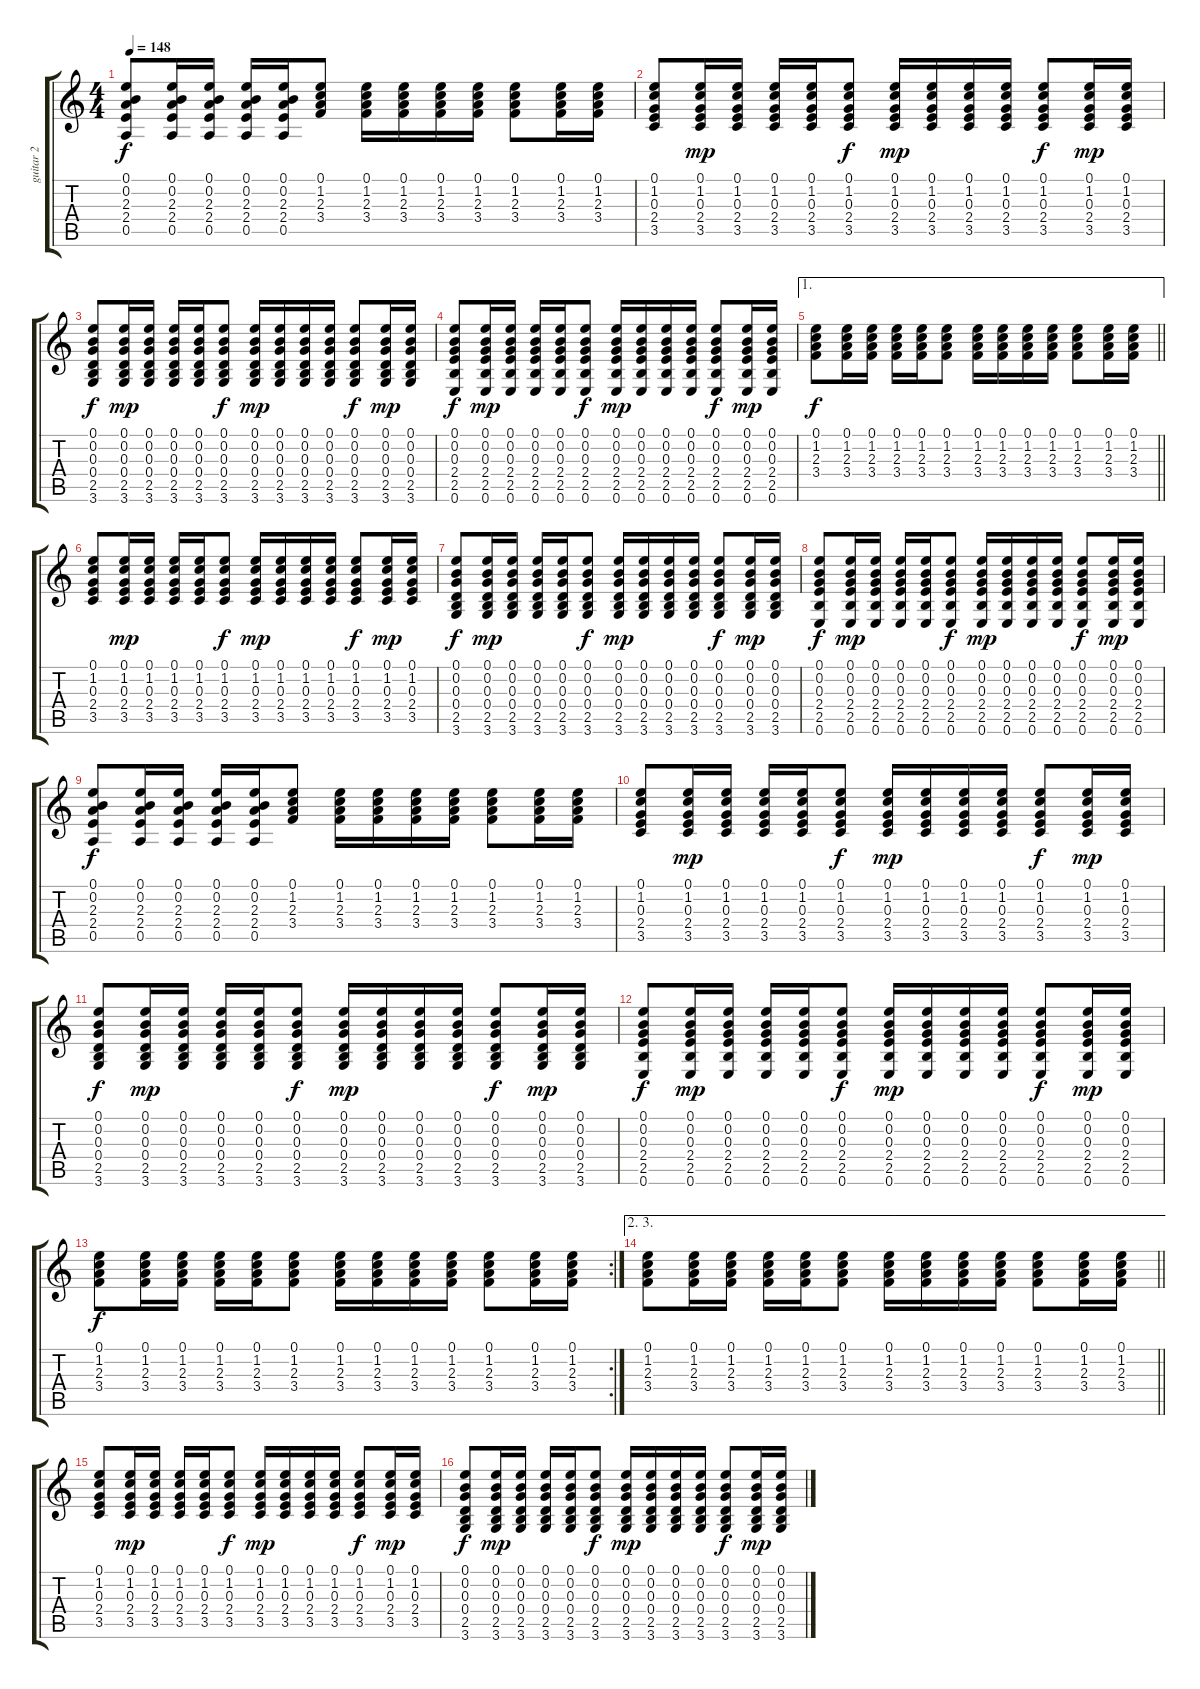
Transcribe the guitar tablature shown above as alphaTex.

\track ("guitar 2" "guitar 2") {instrument electricguitarjazz}
\staff {score tabs}
\tuning (E4 B3 G3 D3 A2 E2) {hide}
\ts (4 4)
\tempo 148
\clef g2
\ks c
(0.1 0.2 2.3 2.4 0.5).8{dy f} (0.1 0.2 2.3 2.4 0.5).16 (0.1 0.2 2.3 2.4 0.5).16 (0.1 0.2 2.3 2.4 0.5).16 (0.1 0.2 2.3 2.4 0.5).16 (0.1 1.2 2.3 3.4).8 (0.1 1.2 2.3 3.4).16 (0.1 1.2 2.3 3.4).16 (0.1 1.2 2.3 3.4).16 (0.1 1.2 2.3 3.4).16 (0.1 1.2 2.3 3.4).8 (0.1 1.2 2.3 3.4).16 (0.1 1.2 2.3 3.4).16 |
(0.1 1.2 0.3 2.4 3.5).8 (0.1 1.2 0.3 2.4 3.5).16{dy mp} (0.1 1.2 0.3 2.4 3.5).16 (0.1 1.2 0.3 2.4 3.5).16 (0.1 1.2 0.3 2.4 3.5).16 (0.1 1.2 0.3 2.4 3.5).8{dy f} (0.1 1.2 0.3 2.4 3.5).16{dy mp} (0.1 1.2 0.3 2.4 3.5).16 (0.1 1.2 0.3 2.4 3.5).16 (0.1 1.2 0.3 2.4 3.5).16 (0.1 1.2 0.3 2.4 3.5).8{dy f} (0.1 1.2 0.3 2.4 3.5).16{dy mp} (0.1 1.2 0.3 2.4 3.5).16 |
(0.1 0.2 0.3 0.4 2.5 3.6).8{dy f} (0.1 0.2 0.3 0.4 2.5 3.6).16{dy mp} (0.1 0.2 0.3 0.4 2.5 3.6).16 (0.1 0.2 0.3 0.4 2.5 3.6).16 (0.1 0.2 0.3 0.4 2.5 3.6).16 (0.1 0.2 0.3 0.4 2.5 3.6).8{dy f} (0.1 0.2 0.3 0.4 2.5 3.6).16{dy mp} (0.1 0.2 0.3 0.4 2.5 3.6).16 (0.1 0.2 0.3 0.4 2.5 3.6).16 (0.1 0.2 0.3 0.4 2.5 3.6).16 (0.1 0.2 0.3 0.4 2.5 3.6).8{dy f} (0.1 0.2 0.3 0.4 2.5 3.6).16{dy mp} (0.1 0.2 0.3 0.4 2.5 3.6).16 |
(0.1 0.2 0.3 2.4 2.5 0.6).8{dy f} (0.1 0.2 0.3 2.4 2.5 0.6).16{dy mp} (0.1 0.2 0.3 2.4 2.5 0.6).16 (0.1 0.2 0.3 2.4 2.5 0.6).16 (0.1 0.2 0.3 2.4 2.5 0.6).16 (0.1 0.2 0.3 2.4 2.5 0.6).8{dy f} (0.1 0.2 0.3 2.4 2.5 0.6).16{dy mp} (0.1 0.2 0.3 2.4 2.5 0.6).16 (0.1 0.2 0.3 2.4 2.5 0.6).16 (0.1 0.2 0.3 2.4 2.5 0.6).16 (0.1 0.2 0.3 2.4 2.5 0.6).8{dy f} (0.1 0.2 0.3 2.4 2.5 0.6).16{dy mp} (0.1 0.2 0.3 2.4 2.5 0.6).16 |
\ae 1
\barLineRight lightlight
(0.1 1.2 2.3 3.4).8{dy f} (0.1 1.2 2.3 3.4).16 (0.1 1.2 2.3 3.4).16 (0.1 1.2 2.3 3.4).16 (0.1 1.2 2.3 3.4).16 (0.1 1.2 2.3 3.4).8 (0.1 1.2 2.3 3.4).16 (0.1 1.2 2.3 3.4).16 (0.1 1.2 2.3 3.4).16 (0.1 1.2 2.3 3.4).16 (0.1 1.2 2.3 3.4).8 (0.1 1.2 2.3 3.4).16 (0.1 1.2 2.3 3.4).16 |
(0.1 1.2 0.3 2.4 3.5).8 (0.1 1.2 0.3 2.4 3.5).16{dy mp} (0.1 1.2 0.3 2.4 3.5).16 (0.1 1.2 0.3 2.4 3.5).16 (0.1 1.2 0.3 2.4 3.5).16 (0.1 1.2 0.3 2.4 3.5).8{dy f} (0.1 1.2 0.3 2.4 3.5).16{dy mp} (0.1 1.2 0.3 2.4 3.5).16 (0.1 1.2 0.3 2.4 3.5).16 (0.1 1.2 0.3 2.4 3.5).16 (0.1 1.2 0.3 2.4 3.5).8{dy f} (0.1 1.2 0.3 2.4 3.5).16{dy mp} (0.1 1.2 0.3 2.4 3.5).16 |
(0.1 0.2 0.3 0.4 2.5 3.6).8{dy f} (0.1 0.2 0.3 0.4 2.5 3.6).16{dy mp} (0.1 0.2 0.3 0.4 2.5 3.6).16 (0.1 0.2 0.3 0.4 2.5 3.6).16 (0.1 0.2 0.3 0.4 2.5 3.6).16 (0.1 0.2 0.3 0.4 2.5 3.6).8{dy f} (0.1 0.2 0.3 0.4 2.5 3.6).16{dy mp} (0.1 0.2 0.3 0.4 2.5 3.6).16 (0.1 0.2 0.3 0.4 2.5 3.6).16 (0.1 0.2 0.3 0.4 2.5 3.6).16 (0.1 0.2 0.3 0.4 2.5 3.6).8{dy f} (0.1 0.2 0.3 0.4 2.5 3.6).16{dy mp} (0.1 0.2 0.3 0.4 2.5 3.6).16 |
(0.1 0.2 0.3 2.4 2.5 0.6).8{dy f} (0.1 0.2 0.3 2.4 2.5 0.6).16{dy mp} (0.1 0.2 0.3 2.4 2.5 0.6).16 (0.1 0.2 0.3 2.4 2.5 0.6).16 (0.1 0.2 0.3 2.4 2.5 0.6).16 (0.1 0.2 0.3 2.4 2.5 0.6).8{dy f} (0.1 0.2 0.3 2.4 2.5 0.6).16{dy mp} (0.1 0.2 0.3 2.4 2.5 0.6).16 (0.1 0.2 0.3 2.4 2.5 0.6).16 (0.1 0.2 0.3 2.4 2.5 0.6).16 (0.1 0.2 0.3 2.4 2.5 0.6).8{dy f} (0.1 0.2 0.3 2.4 2.5 0.6).16{dy mp} (0.1 0.2 0.3 2.4 2.5 0.6).16 |
(0.1 0.2 2.3 2.4 0.5).8{dy f} (0.1 0.2 2.3 2.4 0.5).16 (0.1 0.2 2.3 2.4 0.5).16 (0.1 0.2 2.3 2.4 0.5).16 (0.1 0.2 2.3 2.4 0.5).16 (0.1 1.2 2.3 3.4).8 (0.1 1.2 2.3 3.4).16 (0.1 1.2 2.3 3.4).16 (0.1 1.2 2.3 3.4).16 (0.1 1.2 2.3 3.4).16 (0.1 1.2 2.3 3.4).8 (0.1 1.2 2.3 3.4).16 (0.1 1.2 2.3 3.4).16 |
(0.1 1.2 0.3 2.4 3.5).8 (0.1 1.2 0.3 2.4 3.5).16{dy mp} (0.1 1.2 0.3 2.4 3.5).16 (0.1 1.2 0.3 2.4 3.5).16 (0.1 1.2 0.3 2.4 3.5).16 (0.1 1.2 0.3 2.4 3.5).8{dy f} (0.1 1.2 0.3 2.4 3.5).16{dy mp} (0.1 1.2 0.3 2.4 3.5).16 (0.1 1.2 0.3 2.4 3.5).16 (0.1 1.2 0.3 2.4 3.5).16 (0.1 1.2 0.3 2.4 3.5).8{dy f} (0.1 1.2 0.3 2.4 3.5).16{dy mp} (0.1 1.2 0.3 2.4 3.5).16 |
(0.1 0.2 0.3 0.4 2.5 3.6).8{dy f} (0.1 0.2 0.3 0.4 2.5 3.6).16{dy mp} (0.1 0.2 0.3 0.4 2.5 3.6).16 (0.1 0.2 0.3 0.4 2.5 3.6).16 (0.1 0.2 0.3 0.4 2.5 3.6).16 (0.1 0.2 0.3 0.4 2.5 3.6).8{dy f} (0.1 0.2 0.3 0.4 2.5 3.6).16{dy mp} (0.1 0.2 0.3 0.4 2.5 3.6).16 (0.1 0.2 0.3 0.4 2.5 3.6).16 (0.1 0.2 0.3 0.4 2.5 3.6).16 (0.1 0.2 0.3 0.4 2.5 3.6).8{dy f} (0.1 0.2 0.3 0.4 2.5 3.6).16{dy mp} (0.1 0.2 0.3 0.4 2.5 3.6).16 |
(0.1 0.2 0.3 2.4 2.5 0.6).8{dy f} (0.1 0.2 0.3 2.4 2.5 0.6).16{dy mp} (0.1 0.2 0.3 2.4 2.5 0.6).16 (0.1 0.2 0.3 2.4 2.5 0.6).16 (0.1 0.2 0.3 2.4 2.5 0.6).16 (0.1 0.2 0.3 2.4 2.5 0.6).8{dy f} (0.1 0.2 0.3 2.4 2.5 0.6).16{dy mp} (0.1 0.2 0.3 2.4 2.5 0.6).16 (0.1 0.2 0.3 2.4 2.5 0.6).16 (0.1 0.2 0.3 2.4 2.5 0.6).16 (0.1 0.2 0.3 2.4 2.5 0.6).8{dy f} (0.1 0.2 0.3 2.4 2.5 0.6).16{dy mp} (0.1 0.2 0.3 2.4 2.5 0.6).16 |
\rc 2
(0.1 1.2 2.3 3.4).8{dy f} (0.1 1.2 2.3 3.4).16 (0.1 1.2 2.3 3.4).16 (0.1 1.2 2.3 3.4).16 (0.1 1.2 2.3 3.4).16 (0.1 1.2 2.3 3.4).8 (0.1 1.2 2.3 3.4).16 (0.1 1.2 2.3 3.4).16 (0.1 1.2 2.3 3.4).16 (0.1 1.2 2.3 3.4).16 (0.1 1.2 2.3 3.4).8 (0.1 1.2 2.3 3.4).16 (0.1 1.2 2.3 3.4).16 |
\ae (2 3)
\barLineRight lightlight
(0.1 1.2 2.3 3.4).8 (0.1 1.2 2.3 3.4).16 (0.1 1.2 2.3 3.4).16 (0.1 1.2 2.3 3.4).16 (0.1 1.2 2.3 3.4).16 (0.1 1.2 2.3 3.4).8 (0.1 1.2 2.3 3.4).16 (0.1 1.2 2.3 3.4).16 (0.1 1.2 2.3 3.4).16 (0.1 1.2 2.3 3.4).16 (0.1 1.2 2.3 3.4).8 (0.1 1.2 2.3 3.4).16 (0.1 1.2 2.3 3.4).16 |
(0.1 1.2 0.3 2.4 3.5).8 (0.1 1.2 0.3 2.4 3.5).16{dy mp} (0.1 1.2 0.3 2.4 3.5).16 (0.1 1.2 0.3 2.4 3.5).16 (0.1 1.2 0.3 2.4 3.5).16 (0.1 1.2 0.3 2.4 3.5).8{dy f} (0.1 1.2 0.3 2.4 3.5).16{dy mp} (0.1 1.2 0.3 2.4 3.5).16 (0.1 1.2 0.3 2.4 3.5).16 (0.1 1.2 0.3 2.4 3.5).16 (0.1 1.2 0.3 2.4 3.5).8{dy f} (0.1 1.2 0.3 2.4 3.5).16{dy mp} (0.1 1.2 0.3 2.4 3.5).16 |
(0.1 0.2 0.3 0.4 2.5 3.6).8{dy f} (0.1 0.2 0.3 0.4 2.5 3.6).16{dy mp} (0.1 0.2 0.3 0.4 2.5 3.6).16 (0.1 0.2 0.3 0.4 2.5 3.6).16 (0.1 0.2 0.3 0.4 2.5 3.6).16 (0.1 0.2 0.3 0.4 2.5 3.6).8{dy f} (0.1 0.2 0.3 0.4 2.5 3.6).16{dy mp} (0.1 0.2 0.3 0.4 2.5 3.6).16 (0.1 0.2 0.3 0.4 2.5 3.6).16 (0.1 0.2 0.3 0.4 2.5 3.6).16 (0.1 0.2 0.3 0.4 2.5 3.6).8{dy f} (0.1 0.2 0.3 0.4 2.5 3.6).16{dy mp} (0.1 0.2 0.3 0.4 2.5 3.6).16
